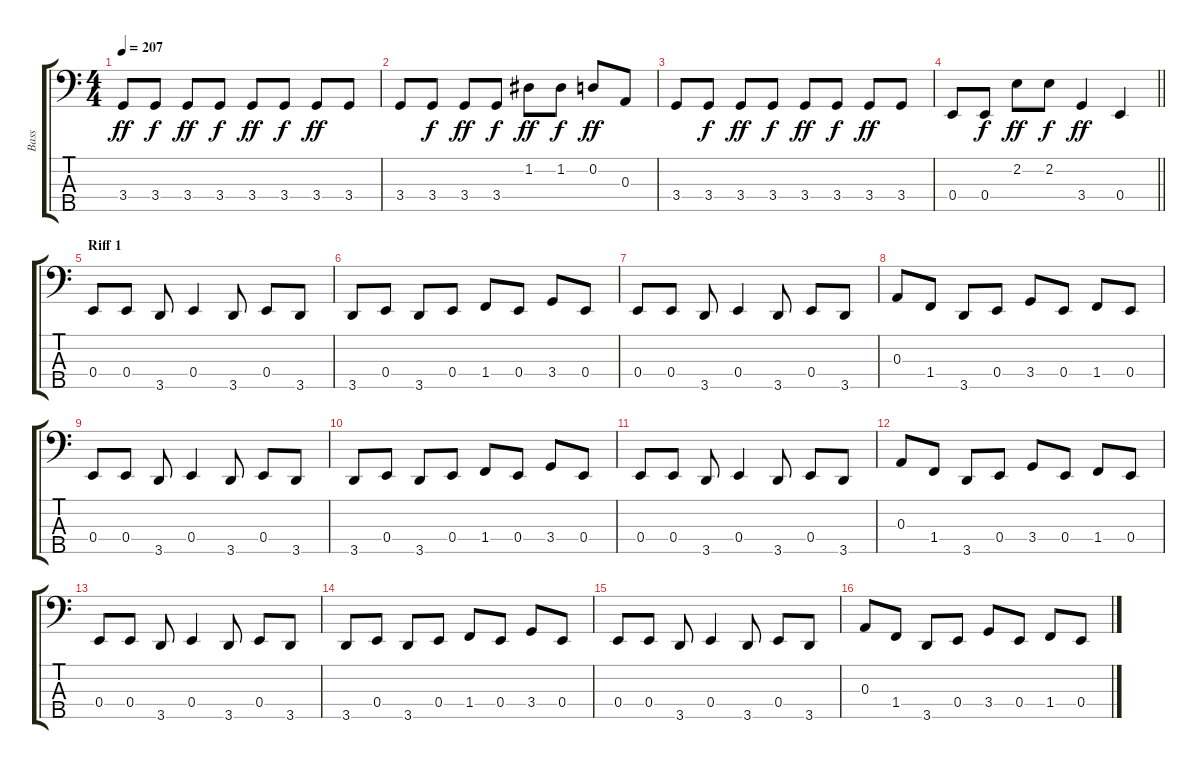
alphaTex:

\track ("Bass" "Bass") {instrument electricbasspick}
\staff {score tabs}
\tuning (G2 D2 A1 E1 B0) {hide}
\ts (4 4)
\tempo 207
\clef f4
\ks c
3.4.8{dy ff} 3.4.8{dy f} 3.4.8{dy ff} 3.4.8{dy f} 3.4.8{dy ff} 3.4.8{dy f} 3.4.8{dy ff} 3.4.8 |
3.4.8 3.4.8{dy f} 3.4.8{dy ff} 3.4.8{dy f} 1.2.8{dy ff} 1.2.8{dy f} 0.2.8{dy ff} 0.3.8 |
3.4.8 3.4.8{dy f} 3.4.8{dy ff} 3.4.8{dy f} 3.4.8{dy ff} 3.4.8{dy f} 3.4.8{dy ff} 3.4.8 |
\barLineRight lightlight
0.4.8 0.4.8{dy f} 2.2.8{dy ff} 2.2.8{dy f} 3.4.4{dy ff} 0.4.4 |
\section ("" "Riff 1")
0.4.8 0.4.8 3.5.8 0.4.4 3.5.8 0.4.8 3.5.8 |
3.5.8 0.4.8 3.5.8 0.4.8 1.4.8 0.4.8 3.4.8 0.4.8 |
0.4.8 0.4.8 3.5.8 0.4.4 3.5.8 0.4.8 3.5.8 |
0.3.8 1.4.8 3.5.8 0.4.8 3.4.8 0.4.8 1.4.8 0.4.8 |
0.4.8 0.4.8 3.5.8 0.4.4 3.5.8 0.4.8 3.5.8 |
3.5.8 0.4.8 3.5.8 0.4.8 1.4.8 0.4.8 3.4.8 0.4.8 |
0.4.8 0.4.8 3.5.8 0.4.4 3.5.8 0.4.8 3.5.8 |
0.3.8 1.4.8 3.5.8 0.4.8 3.4.8 0.4.8 1.4.8 0.4.8 |
0.4.8 0.4.8 3.5.8 0.4.4 3.5.8 0.4.8 3.5.8 |
3.5.8 0.4.8 3.5.8 0.4.8 1.4.8 0.4.8 3.4.8 0.4.8 |
0.4.8 0.4.8 3.5.8 0.4.4 3.5.8 0.4.8 3.5.8 |
0.3.8 1.4.8 3.5.8 0.4.8 3.4.8 0.4.8 1.4.8 0.4.8
